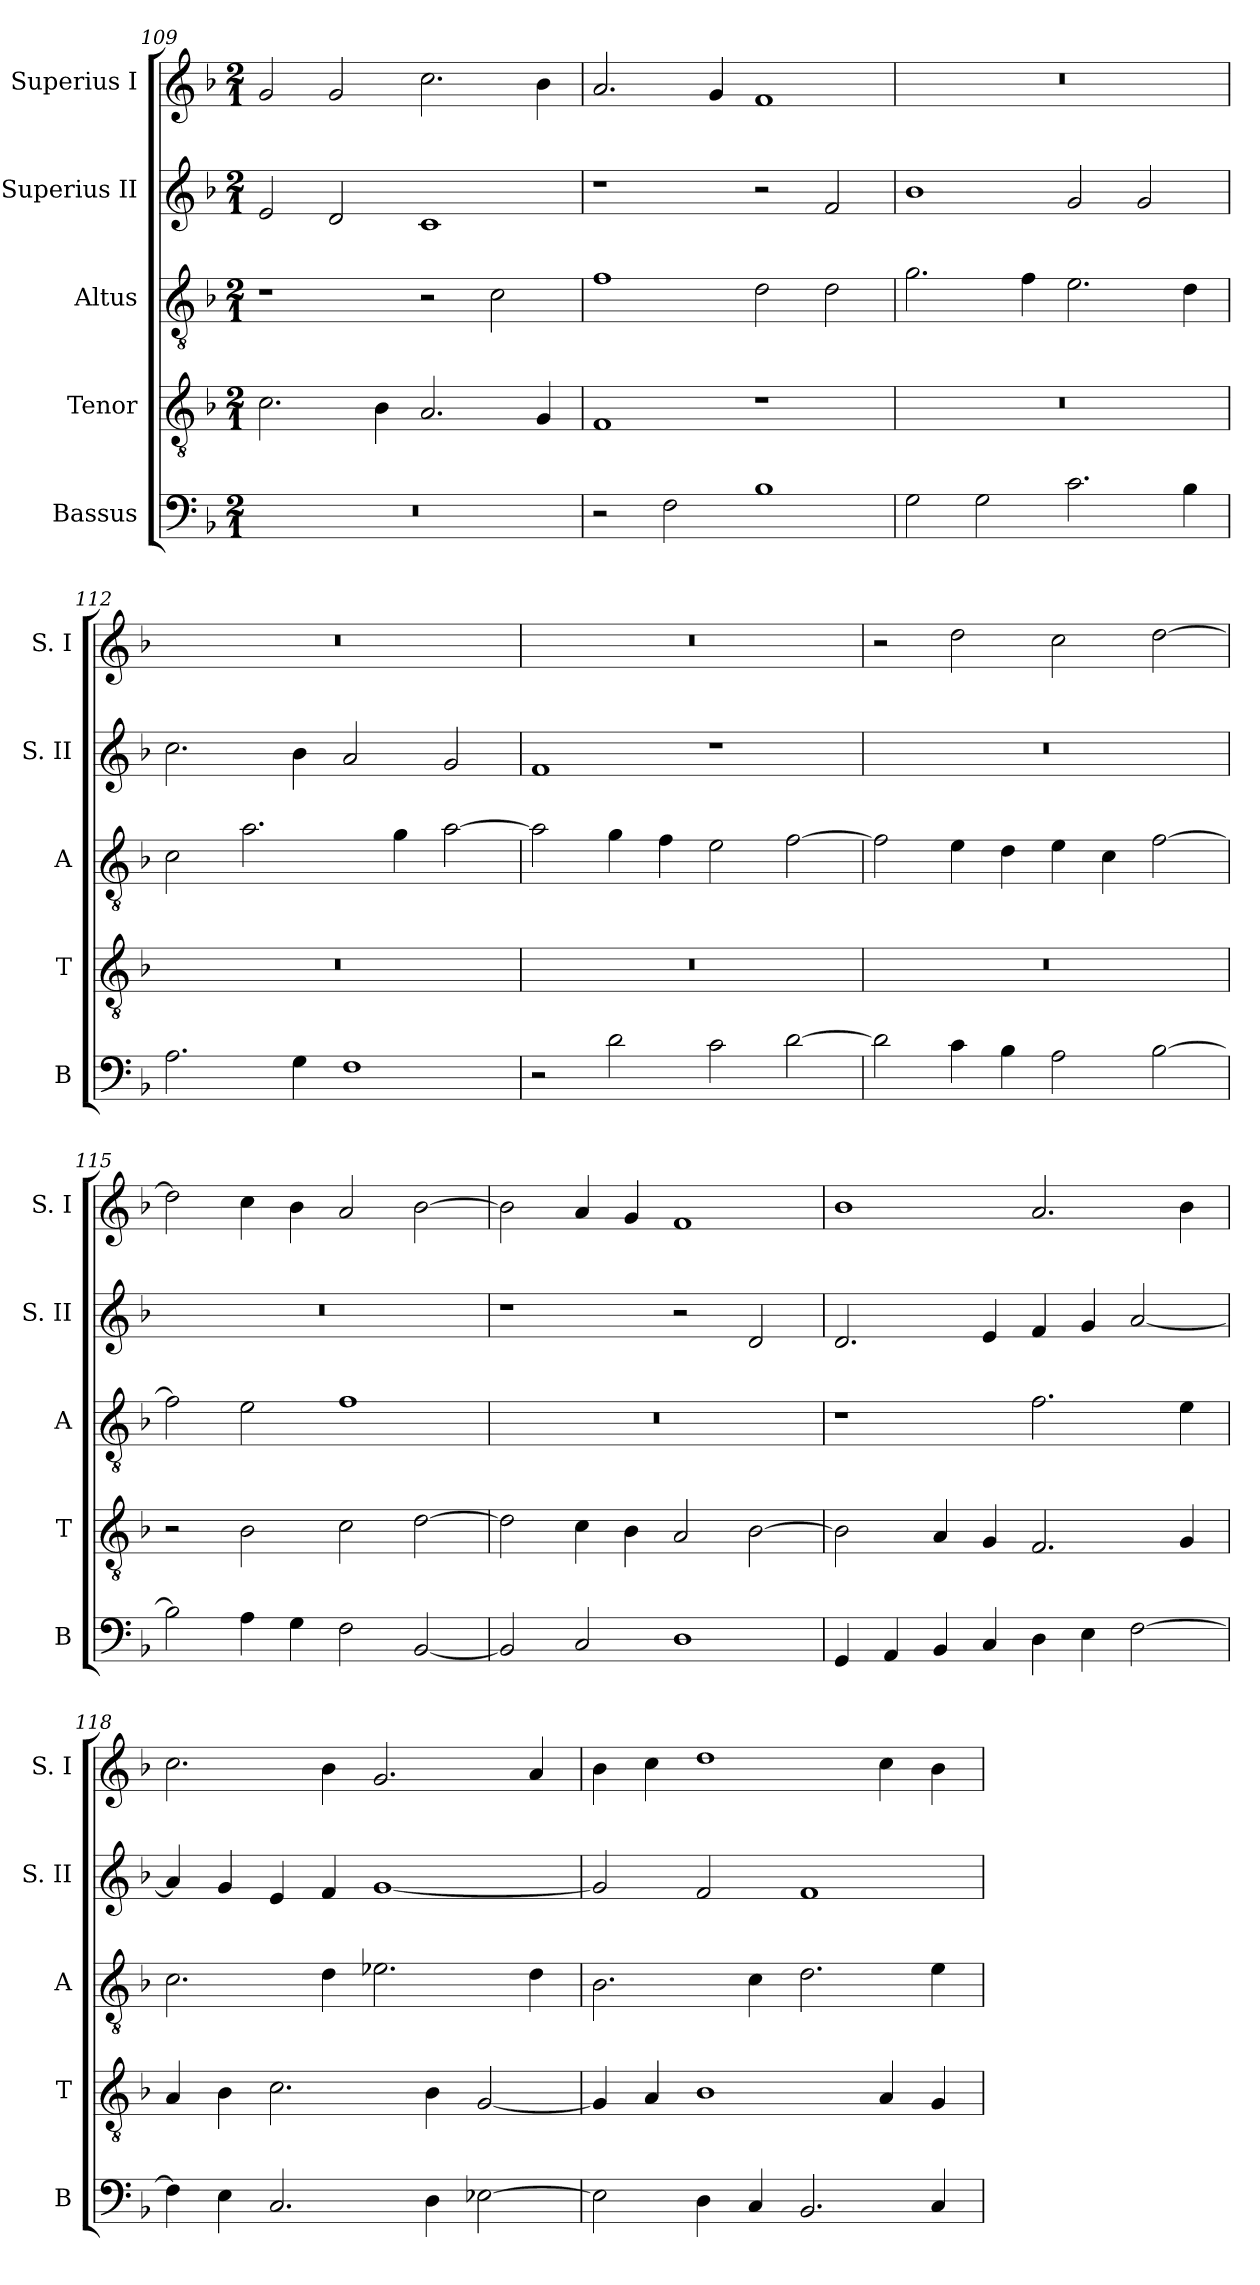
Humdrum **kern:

**kern	**kern	**kern	**kern	**kern
*part5	*part4	*part3	*part2	*part1
*staff5	*staff4	*staff3	*staff2	*staff1
*I"Bassus	*I"Tenor	*I"Altus	*I"Superius II	*I"Superius I
*I'B	*I'T	*I'A	*I'S. II	*I'S. I
*clefF4	*clefGv2	*clefGv2	*clefG2	*clefG2
*k[b-]	*k[b-]	*k[b-]	*k[b-]	*k[b-]
*F:	*F:	*F:	*F:	*F:
*M2/1	*M2/1	*M2/1	*M2/1	*M2/1
=109	=109	=109	=109	=109
0r	2.c	1r	2e	2g
.	.	.	2d	2g
.	4B-	.	.	.
.	2.A	2r	1c	2.cc
.	.	2c	.	.
.	4G	.	.	4b-
=110	=110	=110	=110	=110
2r	1F	1f	1r	2.a
2F	.	.	.	.
.	.	.	.	4g
1B-	1r	2d	2r	1f
.	.	2d	2f	.
=111	=111	=111	=111	=111
2G	0r	2.g	1b-	0r
2G	.	.	.	.
.	.	4f	.	.
2.c	.	2.e	2g	.
.	.	.	2g	.
4B-	.	4d	.	.
=112	=112	=112	=112	=112
2.A	0r	2c	2.cc	0r
.	.	2.a	.	.
4G	.	.	4b-	.
1F	.	.	2a	.
.	.	4g	.	.
.	.	[2a	2g	.
=113	=113	=113	=113	=113
2r	0r	2a]	1f	0r
2d	.	4g	.	.
.	.	4f	.	.
2c	.	2e	1r	.
[2d	.	[2f	.	.
=114	=114	=114	=114	=114
2d]	0r	2f]	0r	2r
4c	.	4e	.	2dd
4B-	.	4d	.	.
2A	.	4e	.	2cc
.	.	4c	.	.
[2B-	.	[2f	.	[2dd
=115	=115	=115	=115	=115
2B-]	2r	2f]	0r	2dd]
4A	2B-	2e	.	4cc
4G	.	.	.	4b-
2F	2c	1f	.	2a
[2BB-	[2d	.	.	[2b-
=116	=116	=116	=116	=116
2BB-]	2d]	0r	1r	2b-]
2C	4c	.	.	4a
.	4B-	.	.	4g
1D	2A	.	2r	1f
.	[2B-	.	2d	.
=117	=117	=117	=117	=117
4GG	2B-]	1r	2.d	1b-
4AA	.	.	.	.
4BB-	4A	.	.	.
4C	4G	.	4e	.
4D	2.F	2.f	4f	2.a
4E	.	.	4g	.
[2F	.	.	[2a	.
.	4G	4e	.	4b-
=118	=118	=118	=118	=118
4F]	4A	2.c	4a]	2.cc
4E	4B-	.	4g	.
2.C	2.c	.	4e	.
.	.	4d	4f	4b-
.	.	2.e-X	[1g	2.g
4D	4B-	.	.	.
[2E-X	[2G	.	.	.
.	.	4d	.	4a
=119	=119	=119	=119	=119
2E-]	4G]	2.B-	2g]	4b-
.	4A	.	.	4cc
4D	1B-	.	2f	1dd
4C	.	4c	.	.
2.BB-	.	2.d	1f	.
.	4A	.	.	4cc
4C	4G	4e	.	4b-
=	=	=	=	=
*-	*-	*-	*-	*-
